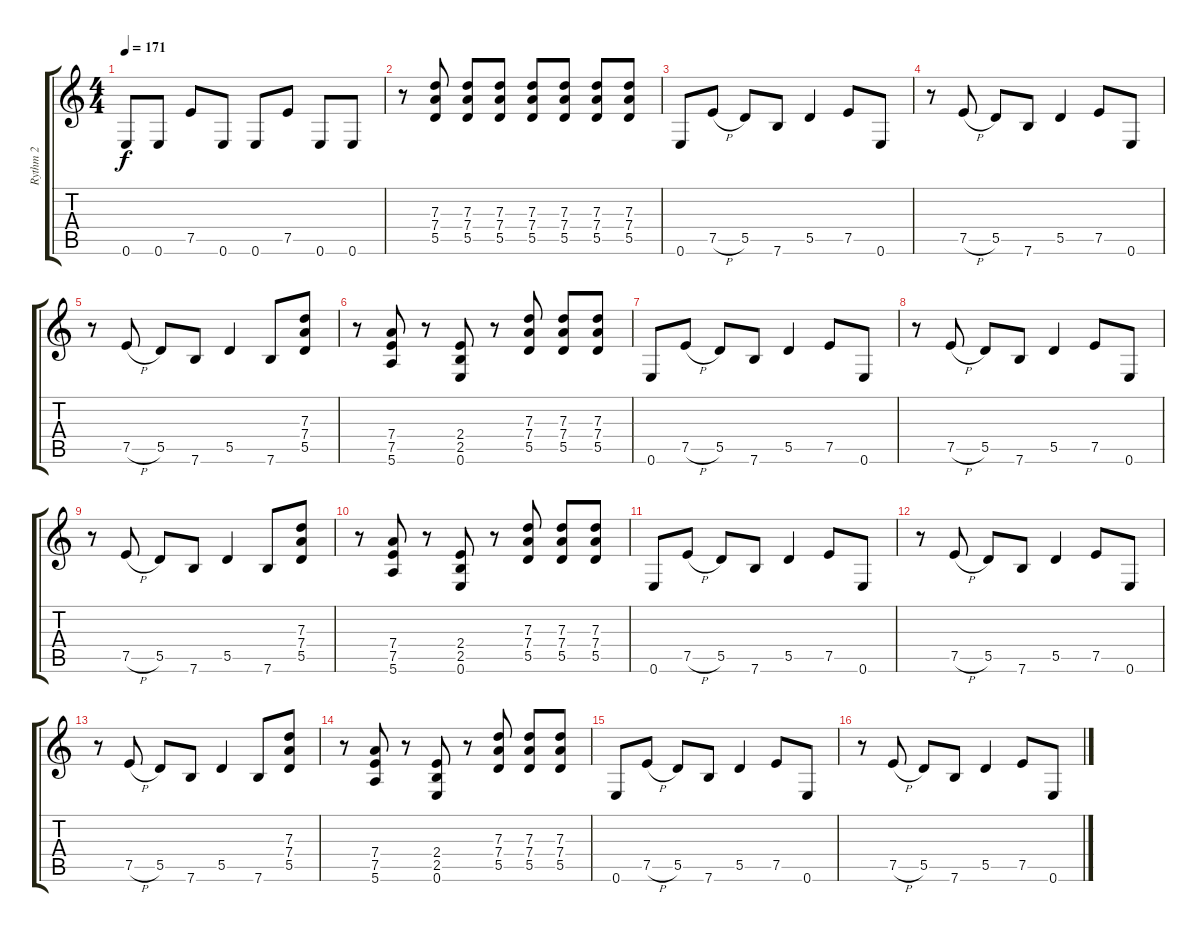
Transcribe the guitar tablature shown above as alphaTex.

\track ("Rythm 2" "Rythm 2") {instrument overdrivenguitar}
\staff {score tabs}
\tuning (E4 B3 G3 D3 A2 E2) {hide}
\ts (4 4)
\tempo 171
\clef g2
\ks c
0.6.8{dy f} 0.6.8 7.5.8 0.6.8 0.6.8 7.5.8 0.6.8 0.6.8 |
r.8 (7.3 7.4 5.5).8 (7.3 7.4 5.5).8 (7.3 7.4 5.5).8 (7.3 7.4 5.5).8 (7.3 7.4 5.5).8 (7.3 7.4 5.5).8 (7.3 7.4 5.5).8 |
0.6.8 7.5{h}.8 5.5.8 7.6.8 5.5.4 7.5.8 0.6.8 |
r.8 7.5{h}.8 5.5.8 7.6.8 5.5.4 7.5.8 0.6.8 |
r.8 7.5{h}.8 5.5.8 7.6.8 5.5.4 7.6.8 (7.3 7.4 5.5).8 |
r.8 (7.4 7.5 5.6).8 r.8 (2.4 2.5 0.6).8 r.8 (7.3 7.4 5.5).8 (7.3 7.4 5.5).8 (7.3 7.4 5.5).8 |
0.6.8 7.5{h}.8 5.5.8 7.6.8 5.5.4 7.5.8 0.6.8 |
r.8 7.5{h}.8 5.5.8 7.6.8 5.5.4 7.5.8 0.6.8 |
r.8 7.5{h}.8 5.5.8 7.6.8 5.5.4 7.6.8 (7.3 7.4 5.5).8 |
r.8 (7.4 7.5 5.6).8 r.8 (2.4 2.5 0.6).8 r.8 (7.3 7.4 5.5).8 (7.3 7.4 5.5).8 (7.3 7.4 5.5).8 |
0.6.8 7.5{h}.8 5.5.8 7.6.8 5.5.4 7.5.8 0.6.8 |
r.8 7.5{h}.8 5.5.8 7.6.8 5.5.4 7.5.8 0.6.8 |
r.8 7.5{h}.8 5.5.8 7.6.8 5.5.4 7.6.8 (7.3 7.4 5.5).8 |
r.8 (7.4 7.5 5.6).8 r.8 (2.4 2.5 0.6).8 r.8 (7.3 7.4 5.5).8 (7.3 7.4 5.5).8 (7.3 7.4 5.5).8 |
0.6.8 7.5{h}.8 5.5.8 7.6.8 5.5.4 7.5.8 0.6.8 |
r.8 7.5{h}.8 5.5.8 7.6.8 5.5.4 7.5.8 0.6.8
